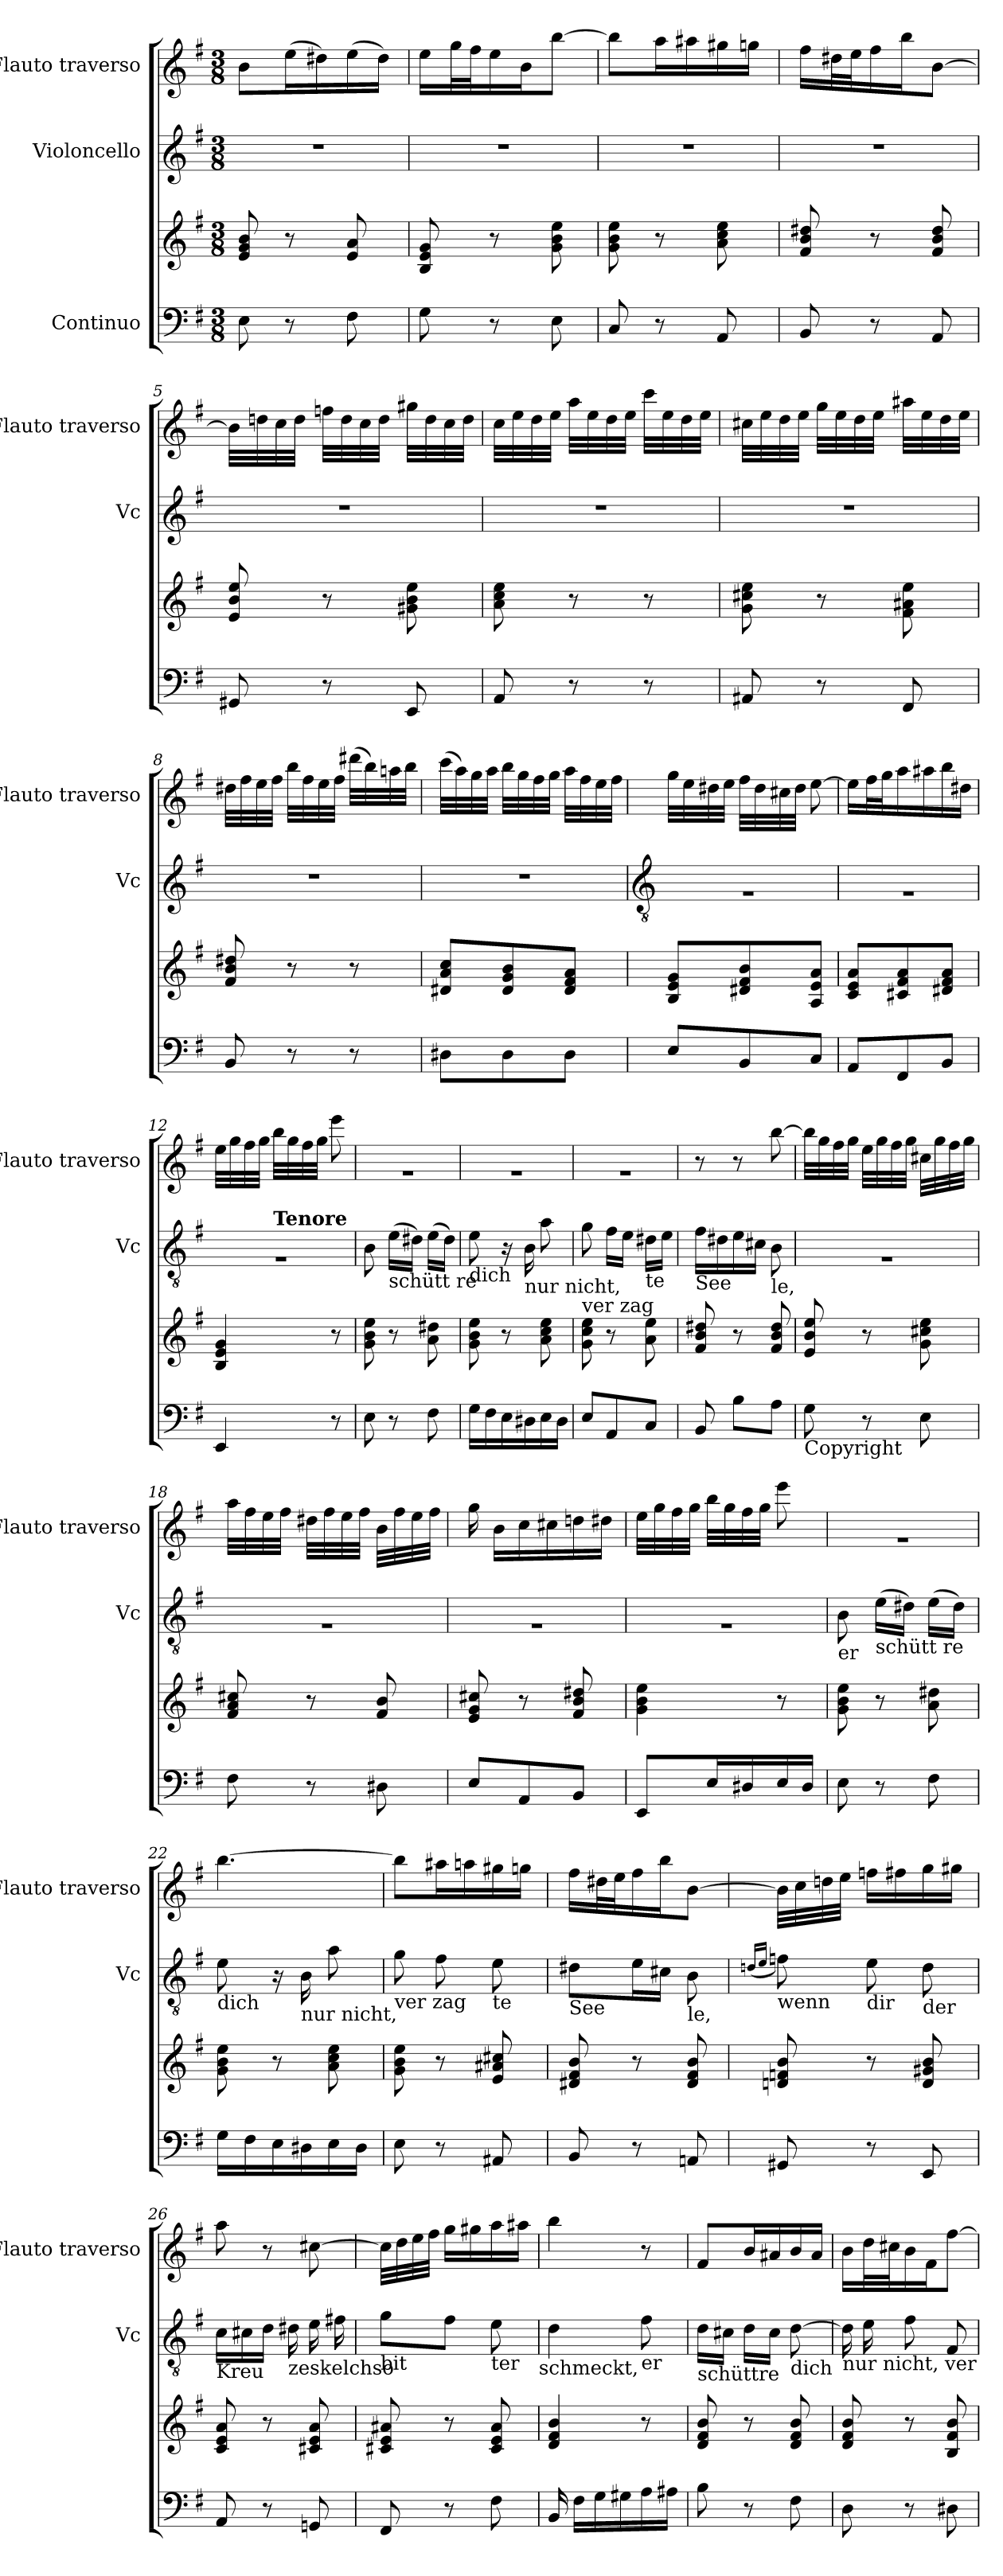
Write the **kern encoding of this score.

**kern	**kern	**kern	**kern
*part3	*part3	*part2	*part1
*staff4	*staff3	*staff2	*staff1
*I"Continuo	*	*I"Violoncello	*I"Flauto traverso
*	*	*I'Vc	*I'Flauto traverso
*clefF4	*clefG2	*clefG2	*clefG2
*k[f#]	*k[f#]	*k[f#]	*k[f#]
*G:	*G:	*G:	*G:
*M3/8	*M3/8	*M3/8	*M3/8
=1	=1	=1	=1
8E\	8e/ 8g/ 8b/	4.r	8b\L
8r	8r	.	(>16ee\L
.	.	.	16dd#X\)
8F#\	8e/ 8a/	.	(>16ee\
.	.	.	16dd#\JJ)
=2	=2	=2	=2
8G\	8B/ 8e/ 8g/	4.r	16ee\LL
.	.	.	32gg\L
.	.	.	32ff#\J
8r	8r	.	16ee\
.	.	.	16b\J
8E\	8g\ 8b\ 8ee\	.	[>8bb\J
=3	=3	=3	=3
8C/	8g\ 8b\ 8ee\	4.r	8bb\L]
8r	8r	.	16aa\L
.	.	.	16aa#X\
8AA/	8a\ 8cc\ 8ee\	.	16gg#X\
.	.	.	16ggn\JJ
=4	=4	=4	=4
8BB/	8f#/ 8b/ 8dd#X/	4.r	16ff#\LL
.	.	.	32dd#X\L
.	.	.	32ee\J
8r	8r	.	16ff#\
.	.	.	16bb\J
8AA/	8f#/ 8b/ 8dd#/	.	[>8b\J
=5	=5	=5	=5
8GG#X/	8e/ 8b/ 8ee/	4.r	32b\LLL]
.	.	.	32ddn\
.	.	.	32cc\
.	.	.	32dd\JJJ
8r	8r	.	32ffn\LLL
.	.	.	32dd\
.	.	.	32cc\
.	.	.	32dd\JJJ
8EE/	8g#X\ 8b\ 8ee\	.	32gg#X\LLL
.	.	.	32dd\
.	.	.	32cc\
.	.	.	32dd\JJJ
!!LO:LB:g=z
=6	=6	=6	=6
8AA/	8a\ 8cc\ 8ee\	4.r	32cc\LLL
.	.	.	32ee\
.	.	.	32dd\
.	.	.	32ee\JJJ
8r	8r	.	32aa\LLL
.	.	.	32ee\
.	.	.	32dd\
.	.	.	32ee\JJJ
8r	8r	.	32ccc\LLL
.	.	.	32ee\
.	.	.	32dd\
.	.	.	32ee\JJJ
=7	=7	=7	=7
8AA#X/	8g\ 8cc#X\ 8ee\	4.r	32cc#X\LLL
.	.	.	32ee\
.	.	.	32dd\
.	.	.	32ee\JJJ
8r	8r	.	32gg\LLL
.	.	.	32ee\
.	.	.	32dd\
.	.	.	32ee\JJJ
8FF#/	8f#\ 8a#X\ 8ee\	.	32aa#X\LLL
.	.	.	32ee\
.	.	.	32dd\
.	.	.	32ee\JJJ
=8	=8	=8	=8
8BB/	8f#/ 8b/ 8dd#X/	4.r	32dd#X\LLL
.	.	.	32ff#\
.	.	.	32ee\
.	.	.	32ff#\JJJ
8r	8r	.	32bb\LLL
.	.	.	32ff#\
.	.	.	32ee\
.	.	.	32ff#\JJJ
8r	8r	.	(<32ddd#X\LLL
.	.	.	32bb\)
.	.	.	32aan\
.	.	.	32bb\JJJ
=9	=9	=9	=9
8D#X\L	8d#X/ 8a/ 8cc/L	4.r	(<32ccc\LLL
.	.	.	32aa\)
.	.	.	32gg\
.	.	.	32aa\JJJ
8D#\	8d#/ 8g/ 8b/	.	32bb\LLL
.	.	.	32gg\
.	.	.	32ff#\
.	.	.	32gg\JJJ
8D#\J	8d#/ 8f#/ 8a/J	.	32aa\LLL
.	.	.	32ff#\
.	.	.	32ee\
.	.	.	32ff#\JJJ
!!LO:LB:g=z
=10	=10	=10	=10
*	*	*clefGv2	*
!	!	!LO:N:vis=1	!
8E/L	8B/ 8e/ 8g/L	4.rA	32gg\LLL
.	.	.	32ee\
.	.	.	32dd#X\
.	.	.	32ee\JJJ
8BB/	8d#X/ 8f#/ 8b/	.	32ff#\LLL
.	.	.	32dd#\
.	.	.	32cc#X\
.	.	.	32dd#\JJJ
8C/J	8A/ 8e/ 8a/J	.	[>8ee\
=11	=11	=11	=11
!	!	!LO:N:vis=1	!
8AA/L	8c/ 8e/ 8a/L	4.rA	16ee\LL]
.	.	.	32ff#\L
.	.	.	32gg\J
8FF#/	8c#X/ 8f#/ 8a/	.	16aa\
.	.	.	16aa#X\
8BB/J	8d#X/ 8f#/ 8a/J	.	16bb\
.	.	.	16dd#X\JJ
=12	=12	=12	=12
!	!	!LO:N:vis=1	!
*	*	*^	*
4EE/	4B/ 4e/ 4g/	4.rA	8ryy	32ee\LLL
.	.	.	.	32gg\
.	.	.	.	32ff#\
.	.	.	.	32gg\JJJ
!	!	!	!LO:TX:a:B:t=Tenore	!
.	.	.	4ryy	32bb\LLL
.	.	.	.	32gg\
.	.	.	.	32ff#\
.	.	.	.	32gg\JJJ
8r	8r	.	.	8eee\
=13	=13	=13	=13	=13
!	!	!LO:TX:b:t=Er	!	!
!	!	!	!	!LO:N:vis=1
*	*	*v	*v	*
8E\	8g\ 8b\ 8ee\	8B\	4.ra
!	!	!LO:TX:b:t=schütt re	!
8r	8r	(>16e\LL	.
.	.	16d#X\JJ)	.
8F#\	8a\ 8dd#X\	(>16e\LL	.
.	.	16d#\JJ)	.
=14	=14	=14	=14
!	!	!LO:TX:b:t=dich	!
!	!	!	!LO:N:vis=1
16G\LL	8g\ 8b\ 8ee\	8e\	4.ra
16F#\	.	.	.
16E\	8r	16rA	.
!	!	!LO:TX:b:t=nur nicht,	!
16D#X\	.	16B\	.
16E\	8a\ 8cc\ 8ee\	8a\	.
16D#\JJ	.	.	.
!!LO:LB:g=z
=15	=15	=15	=15
!	!	!LO:TX:b:t=ver zag	!
!	!	!	!LO:N:vis=1
8E/L	8g\ 8cc\ 8ee\	8g\	4.ra
8AA/	8r	16f#\LL	.
.	.	16e\JJ	.
!	!	!LO:TX:b:t=te	!
8C/J	8a\ 8ee\	16d#X\LL	.
.	.	16e\JJ	.
=16	=16	=16	=16
!	!	!LO:TX:b:t=See	!
8BB/	8f#/ 8b/ 8dd#X/	16f#\LL	8r
.	.	16d#X\	.
8B\L	8r	16e\	8r
.	.	16c#X\JJ	.
!	!	!LO:TX:b:t=le,	!
8A\J	8f#/ 8b/ 8dd#/	8B\	[>8bb\
=17	=17	=17	=17
!LO:TX:b:t=Copyright	!	!	!
!	!	!LO:N:vis=1	!
8G\	8e/ 8b/ 8ee/	4.rA	32bb\LLL]
.	.	.	32gg\
.	.	.	32ff#\
.	.	.	32gg\JJJ
8r	8r	.	32ee\LLL
.	.	.	32gg\
.	.	.	32ff#\
.	.	.	32gg\JJJ
8E\	8g\ 8cc#X\ 8ee\	.	32cc#X\LLL
.	.	.	32gg\
.	.	.	32ff#\
.	.	.	32gg\JJJ
=18	=18	=18	=18
!	!	!LO:N:vis=1	!
8F#\	8f#/ 8a/ 8cc#X/	4.rA	32aa\LLL
.	.	.	32ff#\
.	.	.	32ee\
.	.	.	32ff#\JJJ
8r	8r	.	32dd#X\LLL
.	.	.	32ff#\
.	.	.	32ee\
.	.	.	32ff#\JJJ
8D#X\	8f#/ 8b/	.	32b\LLL
.	.	.	32ff#\
.	.	.	32ee\
.	.	.	32ff#\JJJ
=19	=19	=19	=19
!	!	!LO:N:vis=1	!
8E/L	8e/ 8g/ 8cc#X/	4.rA	16gg\
.	.	.	16b\LL
8AA/	8r	.	16cc\
.	.	.	16cc#X\
8BB/J	8f#/ 8b/ 8dd#X/	.	16ddn\
.	.	.	16dd#X\JJ
!!LO:PB:g=z
=20	=20	=20	=20
!	!	!LO:N:vis=1	!
8EE/L	4g\ 4b\ 4ee\	4.rA	32ee\LLL
.	.	.	32gg\
.	.	.	32ff#\
.	.	.	32gg\JJJ
16E/L	.	.	32bb\LLL
.	.	.	32gg\
16D#X/	.	.	32ff#\
.	.	.	32gg\JJJ
16E/	8r	.	8eee\
16D#/JJ	.	.	.
=21	=21	=21	=21
!	!	!LO:TX:b:t=er	!
!	!	!	!LO:N:vis=1
8E\	8g\ 8b\ 8ee\	8B\	4.ra
!	!	!LO:TX:b:t=schütt re	!
8r	8r	(>16e\LL	.
.	.	16d#X\JJ)	.
8F#\	8a\ 8dd#X\	(>16e\LL	.
.	.	16d#\JJ)	.
=22	=22	=22	=22
!	!	!LO:TX:b:t=dich	!
16G\LL	8g\ 8b\ 8ee\	8e\	[>4.bb\
16F#\	.	.	.
16E\	8r	16rA	.
!	!	!LO:TX:b:t=nur nicht,	!
16D#X\	.	16B\	.
16E\	8a\ 8cc\ 8ee\	8a\	.
16D#\JJ	.	.	.
=23	=23	=23	=23
!	!	!LO:TX:b:t=ver zag	!
8E\	8g\ 8b\ 8ee\	8g\	8bb\L]
8r	8r	8f#\	16aa#X\L
.	.	.	16aan\
!	!	!LO:TX:b:t=te	!
8AA#X/	8e/ 8a#X/ 8cc#X/	8e\	16gg#X\
.	.	.	16ggn\JJ
=24	=24	=24	=24
!	!	!LO:TX:b:t=See	!
8BB/	8d#X/ 8f#/ 8b/	8d#X\L	16ff#\LL
.	.	.	32dd#X\L
.	.	.	32ee\J
8r	8r	16e\L	16ff#\
.	.	16c#X\JJ	16bb\J
!	!	!LO:TX:b:t=le,	!
8AAn/	8d#/ 8f#/ 8b/	8B\	[>8b\J
!!LO:LB:g=z
=25	=25	=25	=25
.	.	(<16qdn/LL	.
.	.	16qe/JJ	.
!	!	!LO:TX:b:t=wenn	!
8GG#X/	8dn/ 8fn/ 8b/	8fn\)	32b\LLL]
.	.	.	32cc\
.	.	.	32ddn\
.	.	.	32ee\JJJ
!	!	!LO:TX:b:t=dir	!
8r	8r	8e\	16ffn\LL
.	.	.	16ff#X\
!	!	!LO:TX:b:t=der	!
8EE/	8d/ 8g#X/ 8b/	8d\	16gg\
.	.	.	16gg#X\JJ
=26	=26	=26	=26
!	!	!LO:TX:b:t=Kreu	!
8AA/	8c/ 8e/ 8a/	16c\LL	8aa\
.	.	16c#X\	.
8r	8r	16d\JJ	8r
!	!	!LO:TX:b:t=zeskelchso	!
.	.	16d#X\	.
8GGn/	8c#X/ 8e/ 8a/	16e\	[>8cc#X\
.	.	16f#X\	.
=27	=27	=27	=27
!	!	!LO:TX:b:t=bit	!
8FF#/	8c#X/ 8e/ 8a#X/	8g\L	32cc#\LLL]
.	.	.	32dd\
.	.	.	32ee\
.	.	.	32ff#\JJJ
8r	8r	8f#\J	16gg\LL
.	.	.	16gg#X\
!	!	!LO:TX:b:t=ter	!
8F#\	8c#/ 8e/ 8a#/	8e\	16aa\
.	.	.	16aa#X\JJ
!	!	!LO:TX:b:t=schmeckt,	!
=28	=28	=28	=28
16BB/	4d/ 4f#/ 4b/	4d\	4bb\
16F#\LL	.	.	.
16G\	.	.	.
16G#X\	.	.	.
!	!	!LO:TX:b:t=er	!
16A\	8r	8f#\	8r
16A#X\JJ	.	.	.
=29	=29	=29	=29
!	!	!LO:TX:b:t=schüttre	!
8B\	8d/ 8f#/ 8b/	16d\LL	8f#/L
.	.	16c#X\JJ	.
8r	8r	16d\LL	16b/L
.	.	16c#\JJ	16a#X/
!	!	!LO:TX:b:t=dich	!
8F#\	8d/ 8f#/ 8b/	[<8d\	16b/
.	.	.	16a#/JJ
!!LO:LB:g=z
=30	=30	=30	=30
8D\	8d/ 8f#/ 8b/	16d\]	16b\LL
.	.	16e\	32dd\L
.	.	.	32cc#X\J
8r	8r	8f#\	16b\
.	.	.	16f#\J
8D#X\	8B/ 8f#/ 8b/	8F#/	[>8ff#\J
!	!	!LO:TX:b:t=nur nicht, ver	!
=	=	=	=
*-	*-	*-	*-
